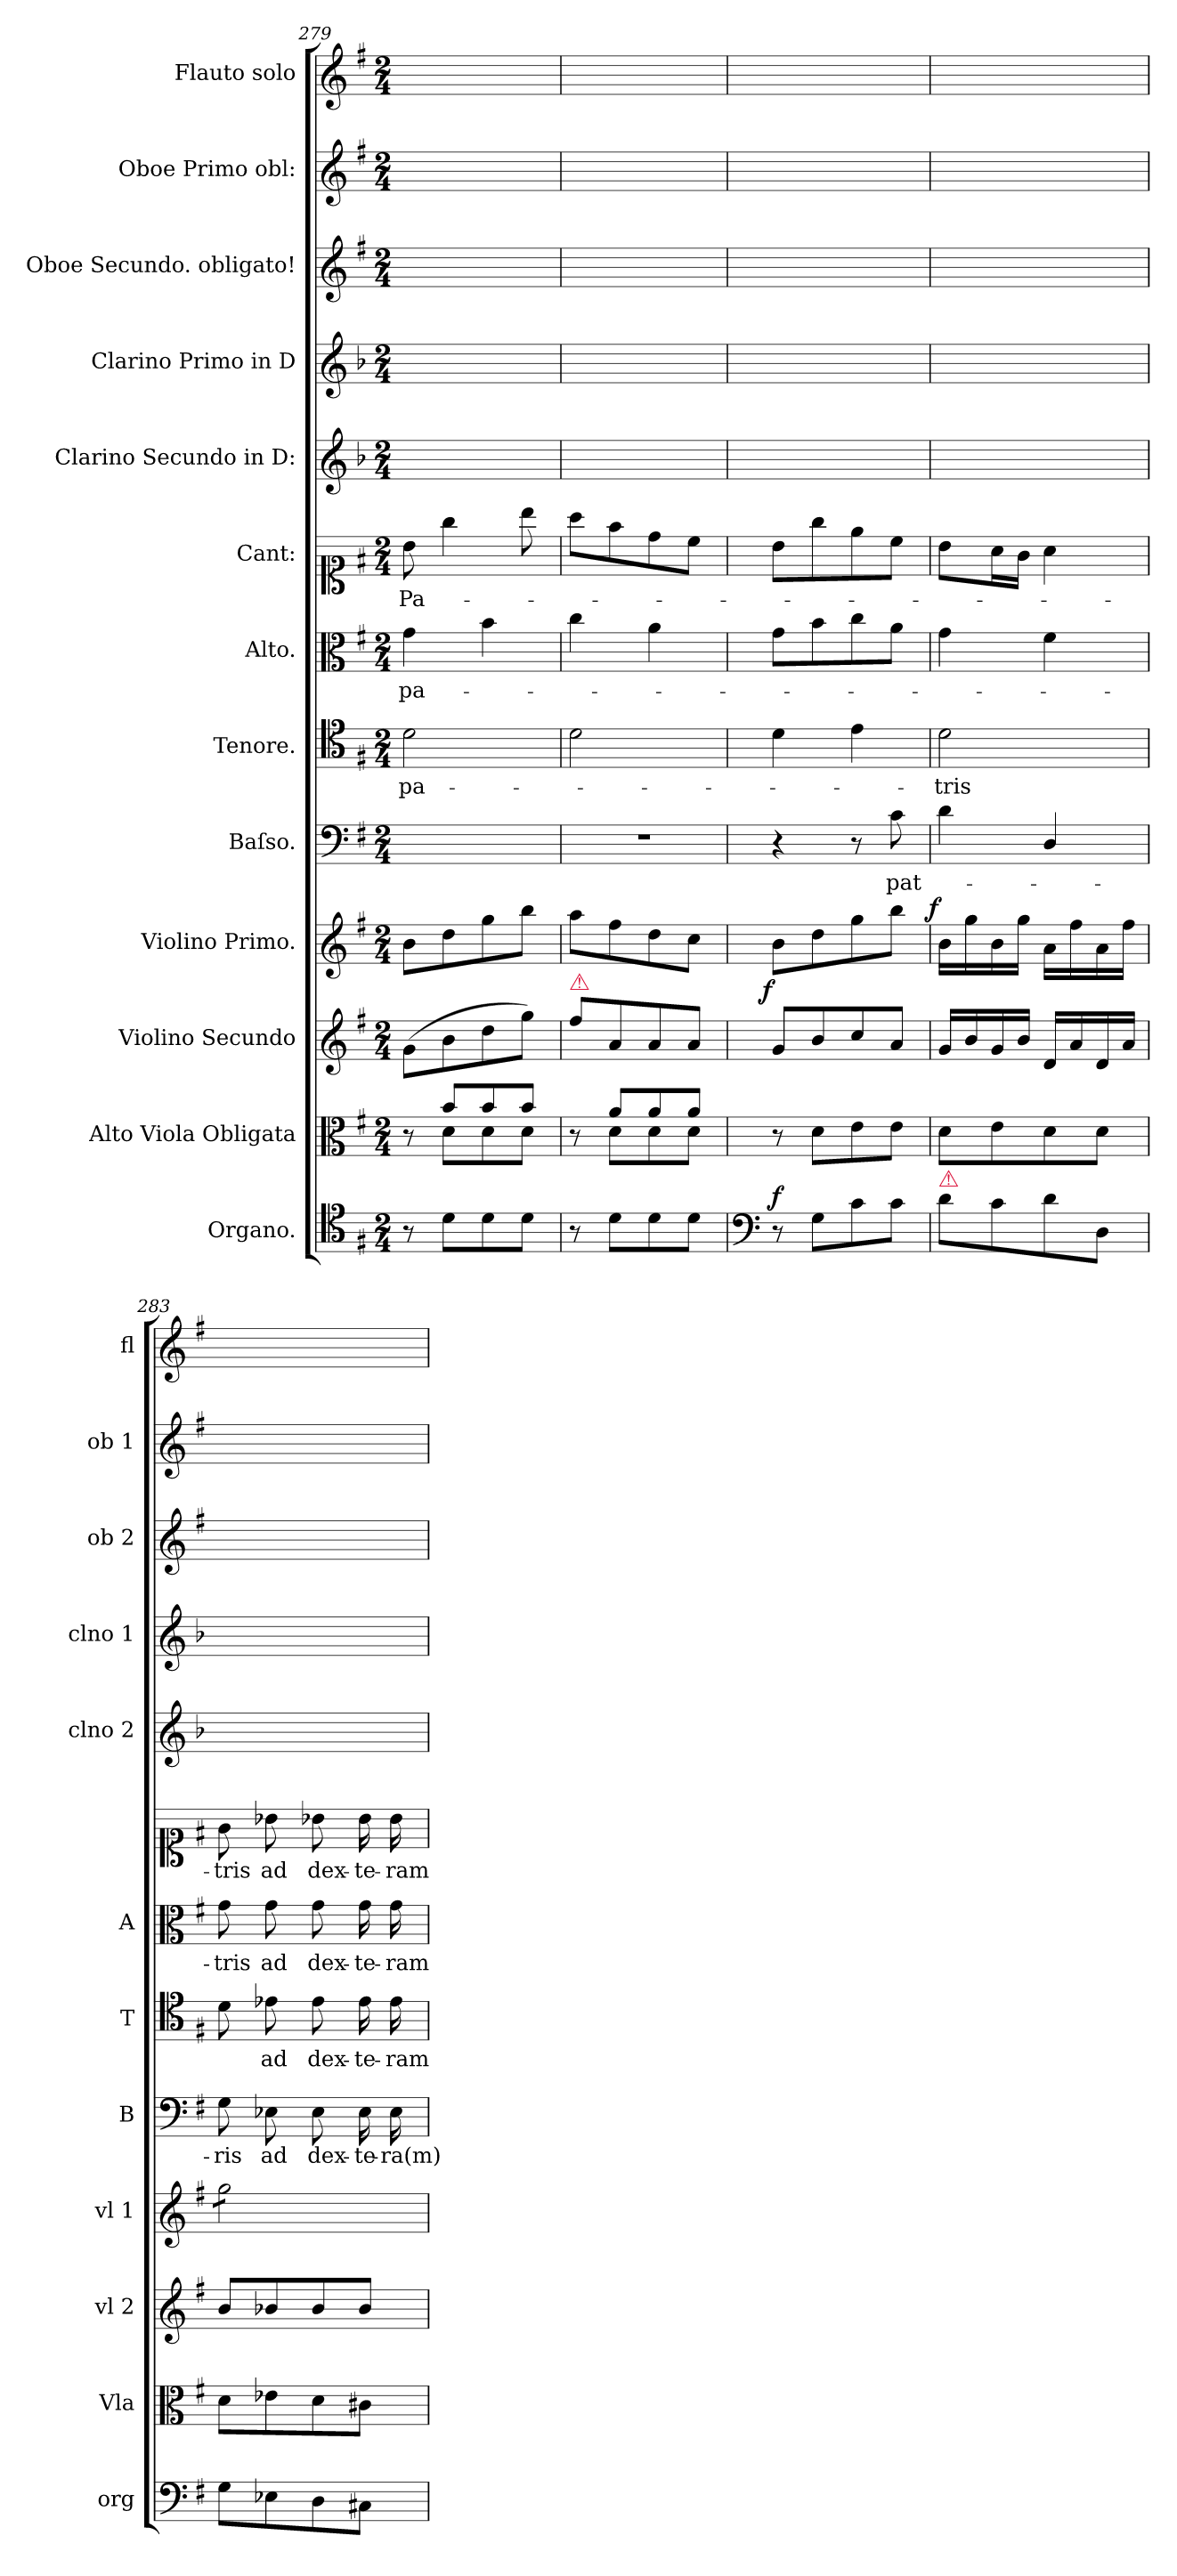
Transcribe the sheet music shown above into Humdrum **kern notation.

**kern	**dynam	**kern	**kern	**dynam	**kern	**dynam	**kern	**text	**kern	**text	**kern	**text	**kern	**text	**kern	**kern	**kern	**kern	**kern
*part13	*part13	*part12	*part11	*part11	*part10	*part10	*part9	*part9	*part8	*part8	*part7	*part7	*part6	*part6	*part5	*part4	*part3	*part2	*part1
*staff13	*staff13	*staff12	*staff11	*staff11	*staff10	*staff10	*staff9	*staff9	*staff8	*staff8	*staff7	*staff7	*staff6	*staff6	*staff5	*staff4	*staff3	*staff2	*staff1
*I"Organo.	*	*I"Alto Viola Obligata	*I"Violino Secundo	*	*I"Violino Primo.	*	*I"Baſso.	*	*I"Tenore.	*	*I"Alto.	*	*I"Cant:	*	*I"Clarino Secundo in D:	*I"Clarino Primo in D	*I"Oboe Secundo. obligato!	*I"Oboe Primo obl:	*I"Flauto solo
*I'org	*	*I'Vla	*I'vl 2	*	*I'vl 1	*	*I'B	*	*I'T	*	*I'A	*	*	*	*I'clno 2	*I'clno 1	*I'ob 2	*I'ob 1	*I'fl
*clefC4	*	*clefC3	*clefG2	*	*clefG2	*	*clefF4	*	*clefC4	*	*clefC3	*	*clefC1	*	*clefG2	*clefG2	*clefG2	*clefG2	*clefG2
*	*	*	*	*	*	*	*	*	*	*	*	*	*	*	*ITrd-1c-2	*ITrd-1c-2	*	*	*
*k[f#]	*	*k[f#]	*k[f#]	*	*k[f#]	*	*k[f#]	*	*k[f#]	*	*k[f#]	*	*k[f#]	*	*k[f#]	*k[f#]	*k[f#]	*k[f#]	*k[f#]
*G:	*	*G:	*	*	*	*	*G:	*	*	*	*	*	*	*	*G:	*G:	*G:	*G:	*G:
*M2/4	*	*M2/4	*M2/4	*	*M2/4	*	*M2/4	*	*M2/4	*	*M2/4	*	*M2/4	*	*M2/4	*M2/4	*M2/4	*M2/4	*M2/4
=279	=279	=279	=279	=279	=279	=279	=279	=279	=279	=279	=279	=279	=279	=279	=279	=279	=279	=279	=279
*	*	*^	*	*	*	*	*	*	*	*	*	*	*	*	*	*	*	*	*
8r	.	8r	8ryy	(>8g\L	.	8b\L	.	2ryy	.	2d\	pa-	4g\	pa-	8b\	Pa-	2ryy	2ryy	2ryy	2ryy	2ryy
8d\L	.	8b/L	8d\L	8b\	.	8dd\	.	.	.	.	.	.	.	4gg\	.	.	.	.	.	.
8d\	.	8b/	8d\	8dd\	.	8gg\	.	.	.	.	.	4b\	.	.	.	.	.	.	.	.
8d\J	.	8b/J	8d\J	8gg\J)	.	8bb\J	.	.	.	.	.	.	.	8bb\	.	.	.	.	.	.
=280	=280	=280	=280	=280	=280	=280	=280	=280	=280	=280	=280	=280	=280	=280	=280	=280	=280	=280	=280	=280
!	!	!	!	!LO:TX:a:color=crimson:t=⚠	!	!	!	!	!	!	!	!	!	!	!	!	!	!	!	!
8r	.	8r	8ryy	8ff#\L	.	8aa\L	.	2r	.	2d\	.	4cc\	.	8aa\L	.	2ryy	2ryy	2ryy	2ryy	2ryy
8d\L	.	8a/L	8d\L	8a/	.	8ff#\	.	.	.	.	.	.	.	8ff#\	.	.	.	.	.	.
8d\	.	8a/	8d\	8a/	.	8dd\	.	.	.	.	.	4a\	.	8dd\	.	.	.	.	.	.
8d\J	.	8a/J	8d\J	8a/J	.	8cc\J	.	.	.	.	.	.	.	8cc\J	.	.	.	.	.	.
*	*	*v	*v	*	*	*	*	*	*	*	*	*	*	*	*	*	*	*	*	*
=281	=281	=281	=281	=281	=281	=281	=281	=281	=281	=281	=281	=281	=281	=281	=281	=281	=281	=281	=281
*clefF4	*	*	*	*	*	*	*	*	*	*	*	*	*	*	*	*	*	*	*
*	*	*^	*	*	*	*	*	*	*	*	*	*	*	*	*	*	*	*	*
!	!LO:DY:a	!	!	!	!LO:DY:a:rj	!	!	!	!	!	!	!	!	!	!	!	!	!	!	!
*	*	*v	*v	*	*	*	*	*	*	*	*	*	*	*	*	*	*	*	*	*
8r	f	8r	8g/L	f	8b\L	.	4r	.	4d\	.	8g\L	.	8b\L	.	2ryy	2ryy	2ryy	2ryy	2ryy
8G\L	.	8d\L	8b/	.	8dd\	.	.	.	.	.	8b\	.	8gg\	.	.	.	.	.	.
8c\	.	8e\	8cc/	.	8gg\	.	8r	.	4e\	.	8cc\	.	8ee\	.	.	.	.	.	.
8c\J	.	8e\J	8a/J	.	8bb\J	.	8c\	pat-	.	.	8a\J	.	8cc\J	.	.	.	.	.	.
=282	=282	=282	=282	=282	=282	=282	=282	=282	=282	=282	=282	=282	=282	=282	=282	=282	=282	=282	=282
!LO:TX:a:color=crimson:t=⚠	!	!	!	!	!	!	!	!	!	!	!	!	!	!	!	!	!	!	!
!	!	!	!	!	!	!LO:DY:a:rj	!	!	!	!	!	!	!	!	!	!	!	!	!
8d\L	.	8d\L	16g/LL	.	16b\LL	f	4d\	.	2d\	-tris	4g\	.	8b\L	.	2ryy	2ryy	2ryy	2ryy	2ryy
.	.	.	16b/	.	16gg\	.	.	.	.	.	.	.	.	.	.	.	.	.	.
8c\	.	8e\	16g/	.	16b\	.	.	.	.	.	.	.	16a\L	.	.	.	.	.	.
.	.	.	16b/JJ	.	16gg\JJ	.	.	.	.	.	.	.	16g\JJ	.	.	.	.	.	.
8d\	.	8d\	16d/LL	.	16a\LL	.	4D/	.	.	.	4f#\	.	4a\	.	.	.	.	.	.
.	.	.	16a/	.	16ff#\	.	.	.	.	.	.	.	.	.	.	.	.	.	.
8D/J	.	8d\J	16d/	.	16a\	.	.	.	.	.	.	.	.	.	.	.	.	.	.
.	.	.	16a/JJ	.	16ff#\JJ	.	.	.	.	.	.	.	.	.	.	.	.	.	.
=283	=283	=283	=283	=283	=283	=283	=283	=283	=283	=283	=283	=283	=283	=283	=283	=283	=283	=283	=283
*	*	*	*	*	*tremolo	*	*	*	*	*	*	*	*	*	*	*	*	*	*
8G\L	.	8d\L	8b/L	.	8gg\L	.	8G\	-ris	8d\	.	8g\	-tris	8g\	-tris	2ryy	2ryy	2ryy	2ryy	2ryy
8E-X\	.	8e-X\	8b-X/	.	8gg\	.	8E-X\	ad	8e-X\	ad	8g\	ad	8b-X\	ad	.	.	.	.	.
8D\	.	8d\	8b-/	.	8gg\	.	8E-\	dex-	8e-\	dex-	8g\	dex-	8b-X\	dex-	.	.	.	.	.
8C#X\J	.	8c#X\J	8b-/J	.	8gg\J	.	16E-\	-te-	16e-\	-te-	16g\	-te-	16b-\	-te-	.	.	.	.	.
*	*	*	*	*	*Xtremolo	*	*	*	*	*	*	*	*	*	*	*	*	*	*
.	.	.	.	.	.	.	16E-\	-ra(m)	16e-\	-ram	16g\	-ram	16b-\	-ram	.	.	.	.	.
=	=	=	=	=	=	=	=	=	=	=	=	=	=	=	=	=	=	=	=
*-	*-	*-	*-	*-	*-	*-	*-	*-	*-	*-	*-	*-	*-	*-	*-	*-	*-	*-	*-
